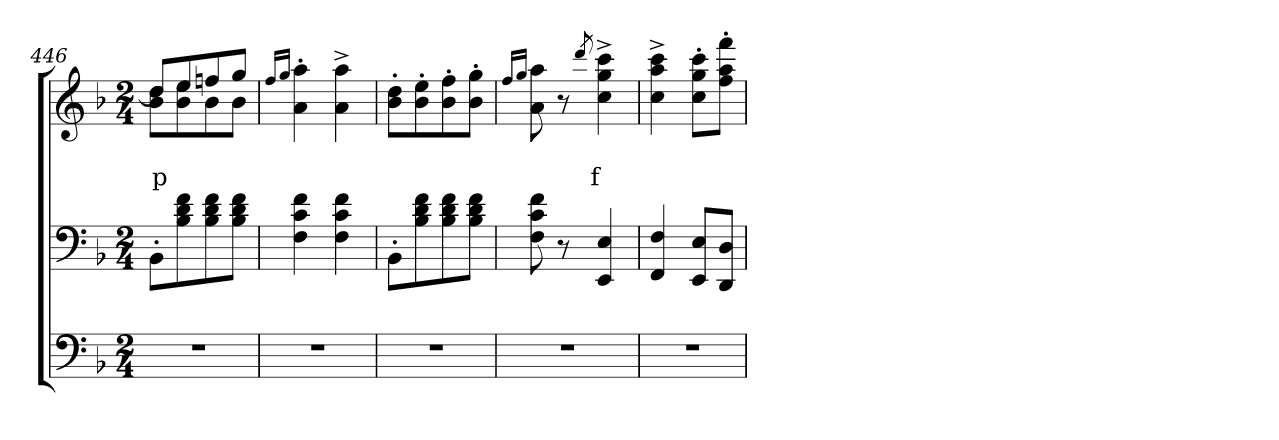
**kern	**kern	**kern	**text	**text
*part3	*part2	*part1	*part1	*part1
*staff3	*staff2	*staff1	*staff1	*staff1
*clefF4	*clefF4	*clefG2	*	*
*k[b-]	*k[b-]	*k[b-]	*	*
*M2/4	*M2/4	*M2/4	*	*
=446	=446	=446	=446	=446
*	*	*^	*	*
2r	8BB-'>L	8ddL]	8dd 8b-L	.	p
.	8f 8d 8B-	8ee	8ee 8b-	.	.
.	8f 8d 8B-	8ffn	8b-	.	.
.	8f 8d 8B-J	8ggJ	8b-J	.	.
*	*	*v	*v	*	*
=447	=447	=447	=447	=447
.	.	16qqff/LL	.	.
.	.	16qqgg/JJ	.	.
2r	4f 4c 4F	4aa'> 4a'>	.	.
.	4f 4c 4F	4aa^> 4a^>	.	.
=448	=448	=448	=448	=448
2r	8BB-'>L	8dd'> 8b-'>L	.	.
.	8f 8d 8B-	8ee'> 8b-'>	.	.
.	8f 8d 8B-	8ff'> 8b-'>	.	.
.	8f 8d 8B-J	8gg'> 8b-'>J	.	.
=449	=449	=449	=449	=449
.	.	16qqff/LL	.	.
.	.	16qqgg/JJ	.	.
2r	8f 8c 8F	8aa 8a	.	.
.	8r	8r	.	.
.	.	8qddd/	.	.
.	4E 4EE	4ccc^> 4gg^> 4cc^>	.	f
=450	=450	=450	=450	=450
2r	4F 4FF	4ccc^> 4aa^> 4cc^>	.	.
.	8E 8EEL	8ccc'> 8gg'> 8cc'>L	.	.
.	8D 8DDJ	8fff'> 8aa'> 8ff'>J	.	.
=	=	=	=	=
*-	*-	*-	*-	*-
